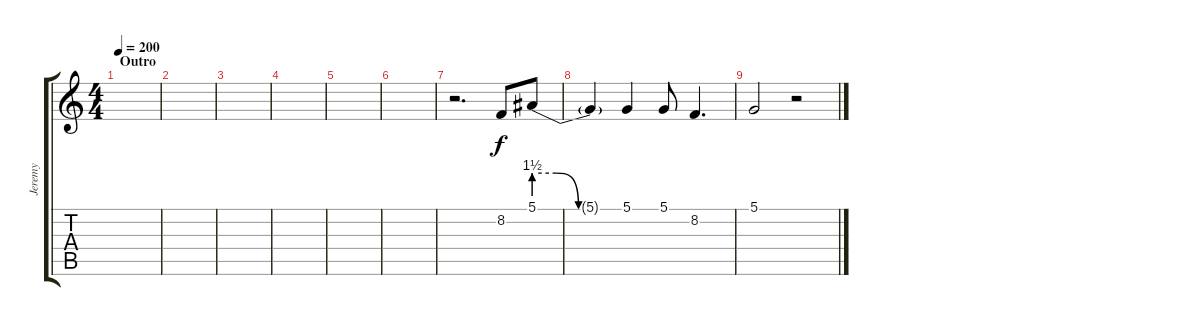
\track ("Jeremy" "Jeremy") {instrument oboe}
\staff {score tabs}
\tuning (D4 A3 F3 C3 G2 C2) {hide}
\ts (4 4)
\section ("" "Outro")
\tempo 200
\clef g2
\ks c
|
|
|
|
|
|
r.2{d} 8.2.8 5.1{be (custom 0 6 15 6 30 0 60 0)}.8 |
5.1{t}.4 5.1.4 5.1.8 8.2.4{d} |
5.1.2 r.2
